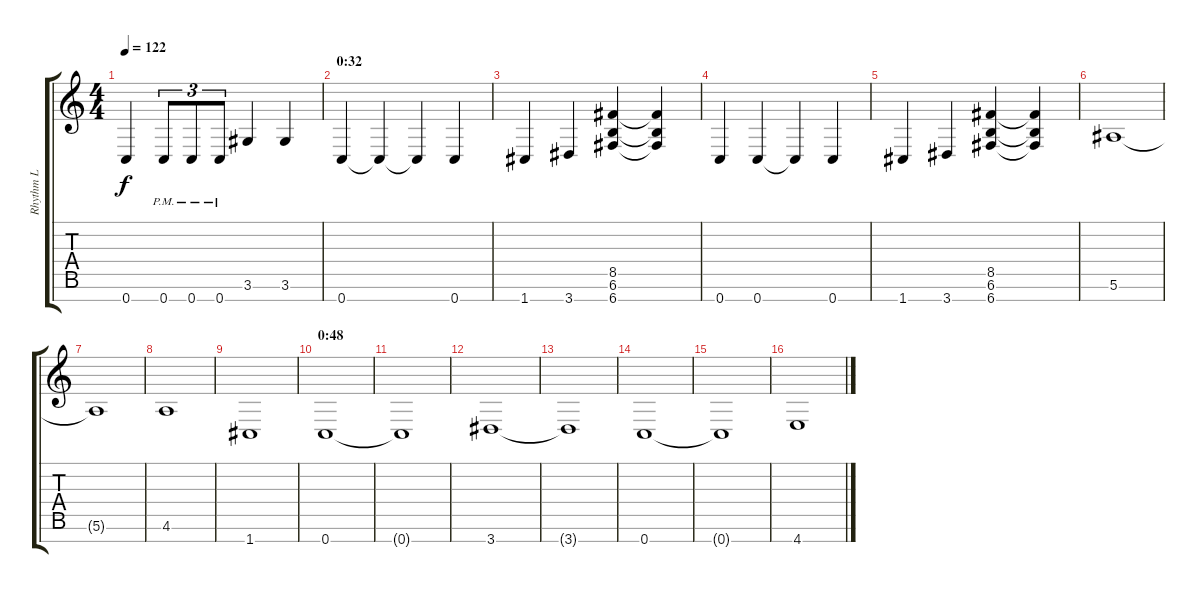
\track ("Rhythm L" "Rhythm L") {instrument overdrivenguitar}
\staff {score tabs}
\tuning (F4 C4 Ab3 Eb3 Bb2 F2 C2) {hide}
\ts (4 4)
\tempo 122
\clef g2
\ks c
0.7.4{dy f} 0.7{pm}.8{tu (3 2)} 0.7{pm}.8{tu (3 2)} 0.7{pm}.8{tu (3 2)} 3.6.4 3.6.4 |
\section ("" "0:32")
0.7.4 0.7{t}.4 0.7{t}.4 0.7.4 |
1.7.4 3.7.4 (8.5 6.6 6.7).4 (8.5{t} 6.6{t} 6.7{t}).4 |
0.7.4 0.7.4 0.7{t}.4 0.7.4 |
1.7.4 3.7.4 (8.5 6.6 6.7).4 (8.5{t} 6.6{t} 6.7{t}).4 |
5.6.1 |
5.6{t}.1 |
4.6.1 |
1.7.1 |
\section ("" "0:48")
0.7.1 |
0.7{t}.1 |
3.7.1 |
3.7{t}.1 |
0.7.1 |
0.7{t}.1 |
4.7.1
